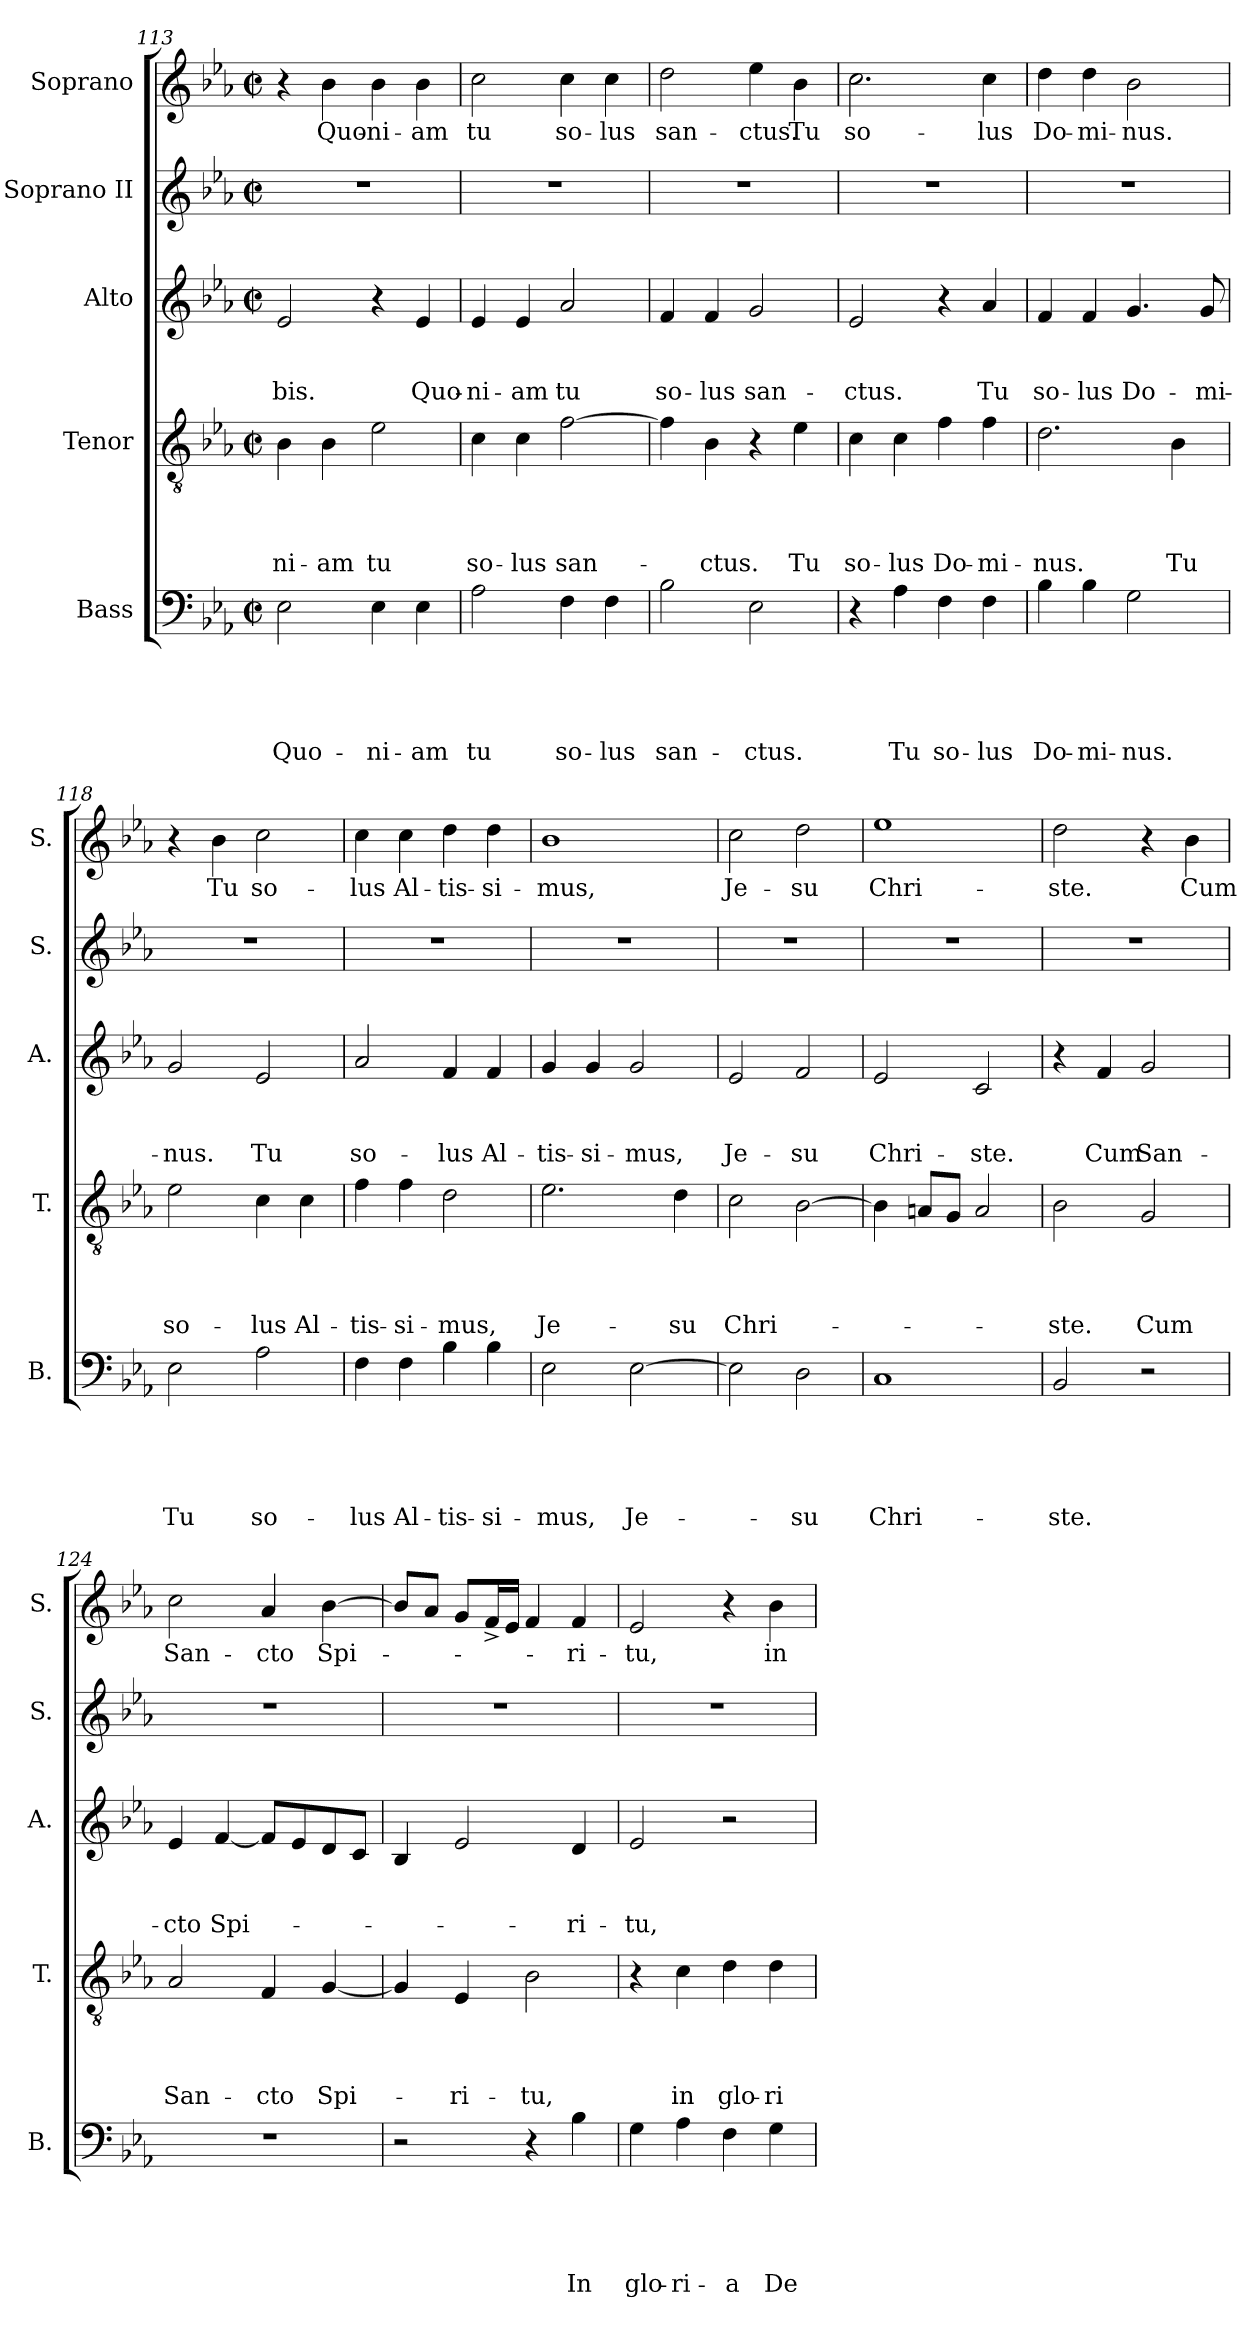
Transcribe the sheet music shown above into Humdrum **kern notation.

**kern	**text	**text	**text	**text	**text	**kern	**text	**text	**text	**text	**kern	**text	**text	**text	**kern	**kern	**text
*part5	*part5	*part5	*part5	*part5	*part5	*part4	*part4	*part4	*part4	*part4	*part3	*part3	*part3	*part3	*part2	*part1	*part1
*staff5	*staff5	*staff5	*staff5	*staff5	*staff5	*staff4	*staff4	*staff4	*staff4	*staff4	*staff3	*staff3	*staff3	*staff3	*staff2	*staff1	*staff1
*I"Bass	*	*	*	*	*	*I"Tenor	*	*	*	*	*I"Alto	*	*	*	*I"Soprano II	*I"Soprano	*
*I'B.	*	*	*	*	*	*I'T.	*	*	*	*	*I'A.	*	*	*	*I'S.	*I'S.	*
*clefF4	*	*	*	*	*	*clefGv2	*	*	*	*	*clefG2	*	*	*	*clefG2	*clefG2	*
*k[b-e-a-]	*	*	*	*	*	*k[b-e-a-]	*	*	*	*	*k[b-e-a-]	*	*	*	*k[b-e-a-]	*k[b-e-a-]	*
*E-:	*	*	*	*	*	*E-:	*	*	*	*	*E-:	*	*	*	*E-:	*E-:	*
*M2/2	*	*	*	*	*	*M2/2	*	*	*	*	*M2/2	*	*	*	*M2/2	*M2/2	*
*met(c|)	*	*	*	*	*	*met(c|)	*	*	*	*	*met(c|)	*	*	*	*met(c|)	*met(c|)	*
=113	=113	=113	=113	=113	=113	=113	=113	=113	=113	=113	=113	=113	=113	=113	=113	=113	=113
!	!	!	!	!	!LO:LY:b	!	!	!	!	!LO:LY:b	!	!	!	!LO:LY:b	!	!	!
2E-\	.	.	.	.	Quo-	4B-\	.	.	.	-ni-	2e-/	.	.	-bis.	1r	4r	.
!	!	!	!	!	!	!	!	!	!	!LO:LY:b	!	!	!	!	!	!	!LO:LY:b
.	.	.	.	.	.	4B-\	.	.	.	-am	.	.	.	.	.	4b-\	Quo-
!	!	!	!	!	!LO:LY:b	!	!	!	!	!LO:LY:b	!	!	!	!	!	!	!LO:LY:b:rj
4E-\	.	.	.	.	-ni-	2e-\	.	.	.	tu	4r	.	.	.	.	4b-\	-ni-
!	!	!	!	!	!LO:LY:b	!	!	!	!	!	!	!	!	!LO:LY:b	!	!	!LO:LY:b
4E-\	.	.	.	.	-am	.	.	.	.	.	4e-/	.	.	Quo-	.	4b-\	-am
=114	=114	=114	=114	=114	=114	=114	=114	=114	=114	=114	=114	=114	=114	=114	=114	=114	=114
!	!	!	!	!	!LO:LY:b	!	!	!	!	!LO:LY:b	!	!	!	!LO:LY:b	!	!	!LO:LY:b
2A-\	.	.	.	.	tu	4c\	.	.	.	so-	4e-/	.	.	-ni-	1r	2cc\	tu
!	!	!	!	!	!	!	!	!	!	!LO:LY:b	!	!	!	!LO:LY:b	!	!	!
.	.	.	.	.	.	4c\	.	.	.	-lus	4e-/	.	.	-am	.	.	.
!	!	!	!	!	!LO:LY:b	!	!	!	!	!LO:LY:b	!	!	!	!LO:LY:b	!	!	!LO:LY:b
4F\	.	.	.	.	so-	[>2f\	.	.	.	san-	2a-/	.	.	tu	.	4cc\	so-
!	!	!	!	!	!LO:LY:b	!	!	!	!	!	!	!	!	!	!	!	!LO:LY:b
4F\	.	.	.	.	-lus	.	.	.	.	.	.	.	.	.	.	4cc\	-lus
=115	=115	=115	=115	=115	=115	=115	=115	=115	=115	=115	=115	=115	=115	=115	=115	=115	=115
!	!	!	!	!	!LO:LY:b	!	!	!	!	!	!	!	!	!LO:LY:b	!	!	!LO:LY:b
2B-\	.	.	.	.	san-	4f\]	.	.	.	.	4f/	.	.	so-	1r	2dd\	san-
!	!	!	!	!	!	!	!	!	!	!LO:LY:b	!	!	!	!LO:LY:b	!	!	!
.	.	.	.	.	.	4B-\	.	.	.	-ctus.	4f/	.	.	-lus	.	.	.
!	!	!	!	!	!LO:LY:b	!	!	!	!	!	!	!	!	!LO:LY:b	!	!	!LO:LY:b
2E-\	.	.	.	.	-ctus.	4r	.	.	.	.	2g/	.	.	san-	.	4ee-\	-ctus.
!	!	!	!	!	!	!	!	!	!	!LO:LY:b	!	!	!	!	!	!	!LO:LY:b
.	.	.	.	.	.	4e-\	.	.	.	Tu	.	.	.	.	.	4b-\	Tu
=116	=116	=116	=116	=116	=116	=116	=116	=116	=116	=116	=116	=116	=116	=116	=116	=116	=116
!	!	!	!	!	!	!	!	!	!	!LO:LY:b	!	!	!	!LO:LY:b	!	!	!LO:LY:b
4r	.	.	.	.	.	4c\	.	.	.	so-	2e-/	.	.	-ctus.	1r	2.cc\	so-
!	!	!	!	!	!LO:LY:b	!	!	!	!	!LO:LY:b	!	!	!	!	!	!	!
4A-\	.	.	.	.	Tu	4c\	.	.	.	-lus	.	.	.	.	.	.	.
!	!	!	!	!	!LO:LY:b	!	!	!	!	!LO:LY:b	!	!	!	!	!	!	!
4F\	.	.	.	.	so-	4f\	.	.	.	Do-	4r	.	.	.	.	.	.
!	!	!	!	!	!LO:LY:b	!	!	!	!	!LO:LY:b	!	!	!	!LO:LY:b	!	!	!LO:LY:b
4F\	.	.	.	.	-lus	4f\	.	.	.	-mi-	4a-/	.	.	Tu	.	4cc\	-lus
!!LO:LB:g=z
=117	=117	=117	=117	=117	=117	=117	=117	=117	=117	=117	=117	=117	=117	=117	=117	=117	=117
!	!	!	!	!	!LO:LY:b	!	!	!	!	!LO:LY:b	!	!	!	!LO:LY:b	!	!	!LO:LY:b
4B-\	.	.	.	.	Do-	2.d\	.	.	.	-nus.	4f/	.	.	so-	1r	4dd\	Do-
!	!	!	!	!	!LO:LY:b	!	!	!	!	!	!	!	!	!LO:LY:b	!	!	!LO:LY:b
4B-\	.	.	.	.	-mi-	.	.	.	.	.	4f/	.	.	-lus	.	4dd\	-mi-
!	!	!	!	!	!LO:LY:b	!	!	!	!	!	!	!	!	!LO:LY:b	!	!	!LO:LY:b
2G\	.	.	.	.	-nus.	.	.	.	.	.	4.g/	.	.	Do-	.	2b-\	-nus.
!	!	!	!	!	!	!	!	!	!	!LO:LY:b	!	!	!	!	!	!	!
.	.	.	.	.	.	4B-\	.	.	.	Tu	.	.	.	.	.	.	.
!	!	!	!	!	!	!	!	!	!	!	!	!	!	!LO:LY:b	!	!	!
.	.	.	.	.	.	.	.	.	.	.	8g/	.	.	-mi-	.	.	.
=118	=118	=118	=118	=118	=118	=118	=118	=118	=118	=118	=118	=118	=118	=118	=118	=118	=118
!	!	!	!	!	!LO:LY:b	!	!	!	!	!LO:LY:b	!	!	!	!LO:LY:b	!	!	!
2E-\	.	.	.	.	Tu	2e-\	.	.	.	so-	2g/	.	.	-nus.	1r	4r	.
!	!	!	!	!	!	!	!	!	!	!	!	!	!	!	!	!	!LO:LY:b
.	.	.	.	.	.	.	.	.	.	.	.	.	.	.	.	4b-\	Tu
!	!	!	!	!	!LO:LY:b	!	!	!	!	!LO:LY:b	!	!	!	!LO:LY:b	!	!	!LO:LY:b
2A-\	.	.	.	.	so-	4c\	.	.	.	-lus	2e-/	.	.	Tu	.	2cc\	so-
!	!	!	!	!	!	!	!	!	!	!LO:LY:b	!	!	!	!	!	!	!
.	.	.	.	.	.	4c\	.	.	.	Al-	.	.	.	.	.	.	.
=119	=119	=119	=119	=119	=119	=119	=119	=119	=119	=119	=119	=119	=119	=119	=119	=119	=119
!	!	!	!	!	!LO:LY:b	!	!	!	!	!LO:LY:b	!	!	!	!LO:LY:b	!	!	!LO:LY:b
4F\	.	.	.	.	-lus	4f\	.	.	.	-tis-	2a-/	.	.	so-	1r	4cc\	-lus
!	!	!	!	!	!LO:LY:b	!	!	!	!	!LO:LY:b	!	!	!	!	!	!	!LO:LY:b
4F\	.	.	.	.	Al-	4f\	.	.	.	-si-	.	.	.	.	.	4cc\	Al-
!	!	!	!	!	!LO:LY:b	!	!	!	!	!LO:LY:b	!	!	!	!LO:LY:b	!	!	!LO:LY:b
4B-\	.	.	.	.	-tis-	2d\	.	.	.	-mus,	4f/	.	.	-lus	.	4dd\	-tis-
!	!	!	!	!	!LO:LY:b	!	!	!	!	!	!	!	!	!LO:LY:b	!	!	!LO:LY:b
4B-\	.	.	.	.	-si-	.	.	.	.	.	4f/	.	.	Al-	.	4dd\	-si-
=120	=120	=120	=120	=120	=120	=120	=120	=120	=120	=120	=120	=120	=120	=120	=120	=120	=120
!	!	!	!	!	!LO:LY:b	!	!	!	!	!LO:LY:b	!	!	!	!LO:LY:b	!	!	!LO:LY:b
2E-\	.	.	.	.	-mus,	2.e-\	.	.	.	Je-	4g/	.	.	-tis-	1r	1b-	-mus,
!	!	!	!	!	!	!	!	!	!	!	!	!	!	!LO:LY:b	!	!	!
.	.	.	.	.	.	.	.	.	.	.	4g/	.	.	-si-	.	.	.
!	!	!	!	!	!LO:LY:b	!	!	!	!	!	!	!	!	!LO:LY:b	!	!	!
[>2E-\	.	.	.	.	Je-	.	.	.	.	.	2g/	.	.	-mus,	.	.	.
!	!	!	!	!	!	!	!	!	!	!LO:LY:b	!	!	!	!	!	!	!
.	.	.	.	.	.	4d\	.	.	.	-su	.	.	.	.	.	.	.
=121	=121	=121	=121	=121	=121	=121	=121	=121	=121	=121	=121	=121	=121	=121	=121	=121	=121
!	!	!	!	!	!	!	!	!	!	!LO:LY:b	!	!	!	!LO:LY:b	!	!	!LO:LY:b
2E-\]	.	.	.	.	.	2c\	.	.	.	Chri-	2e-/	.	.	Je-	1r	2cc\	Je-
!	!	!	!	!	!LO:LY:b	!	!	!	!	!	!	!	!	!LO:LY:b	!	!	!LO:LY:b
2D\	.	.	.	.	-su	[>2B-\	.	.	.	.	2f/	.	.	-su	.	2dd\	-su
!!LO:PB:g=z
=122	=122	=122	=122	=122	=122	=122	=122	=122	=122	=122	=122	=122	=122	=122	=122	=122	=122
!	!	!	!	!	!LO:LY:b	!	!	!	!	!	!	!	!	!LO:LY:b	!	!	!LO:LY:b
1C	.	.	.	.	Chri-	4B-\]	.	.	.	.	2e-/	.	.	Chri-	1r	1ee-	Chri-
.	.	.	.	.	.	8An/L	.	.	.	.	.	.	.	.	.	.	.
.	.	.	.	.	.	8G/J	.	.	.	.	.	.	.	.	.	.	.
!	!	!	!	!	!	!	!	!	!	!	!	!	!	!LO:LY:b	!	!	!
.	.	.	.	.	.	2A/	.	.	.	.	2c/	.	.	-ste.	.	.	.
=123	=123	=123	=123	=123	=123	=123	=123	=123	=123	=123	=123	=123	=123	=123	=123	=123	=123
!	!	!	!	!	!LO:LY:b	!	!	!	!	!LO:LY:b	!	!	!	!	!	!	!LO:LY:b
2BB-/	.	.	.	.	-ste.	2B-\	.	.	.	-ste.	4r	.	.	.	1r	2dd\	-ste.
!	!	!	!	!	!	!	!	!	!	!	!	!	!	!LO:LY:b	!	!	!
.	.	.	.	.	.	.	.	.	.	.	4f/	.	.	Cum	.	.	.
!	!	!	!	!	!	!	!	!	!	!LO:LY:b	!	!	!	!LO:LY:b	!	!	!
2r	.	.	.	.	.	2G/	.	.	.	Cum	2g/	.	.	San-	.	4r	.
!	!	!	!	!	!	!	!	!	!	!	!	!	!	!	!	!	!LO:LY:b
.	.	.	.	.	.	.	.	.	.	.	.	.	.	.	.	4b-\	Cum
=124	=124	=124	=124	=124	=124	=124	=124	=124	=124	=124	=124	=124	=124	=124	=124	=124	=124
!	!	!	!	!	!	!	!	!	!	!LO:LY:b	!	!	!	!LO:LY:b	!	!	!LO:LY:b
1r	.	.	.	.	.	2A-/	.	.	.	San-	4e-/	.	.	-cto	1r	2cc\	San-
!	!	!	!	!	!	!	!	!	!	!	!	!	!	!LO:LY:b	!	!	!
.	.	.	.	.	.	.	.	.	.	.	[<4f/	.	.	Spi-	.	.	.
!	!	!	!	!	!	!	!	!	!	!LO:LY:b	!	!	!	!	!	!	!LO:LY:b
.	.	.	.	.	.	4F/	.	.	.	-cto	8f/L]	.	.	.	.	4a-/	-cto
.	.	.	.	.	.	.	.	.	.	.	8e-/	.	.	.	.	.	.
!	!	!	!	!	!	!	!	!	!	!LO:LY:b	!	!	!	!	!	!	!LO:LY:b
.	.	.	.	.	.	[<4G/	.	.	.	Spi-	8d/	.	.	.	.	[>4b-\	Spi-
.	.	.	.	.	.	.	.	.	.	.	8c/J	.	.	.	.	.	.
=125	=125	=125	=125	=125	=125	=125	=125	=125	=125	=125	=125	=125	=125	=125	=125	=125	=125
2r	.	.	.	.	.	4G/]	.	.	.	.	4B-/	.	.	.	1r	8b-/L]	.
.	.	.	.	.	.	.	.	.	.	.	.	.	.	.	.	8a-/J	.
!	!	!	!	!	!	!	!	!	!	!LO:LY:b	!	!	!	!	!	!	!
.	.	.	.	.	.	4E-/	.	.	.	-ri-	2e-/	.	.	.	.	8g/L	.
.	.	.	.	.	.	.	.	.	.	.	.	.	.	.	.	16f^</L	.
.	.	.	.	.	.	.	.	.	.	.	.	.	.	.	.	16e-/JJ	.
!	!	!	!	!	!	!	!	!	!	!LO:LY:b	!	!	!	!	!	!	!
4r	.	.	.	.	.	2B-\	.	.	.	-tu,	.	.	.	.	.	4f/	.
!	!	!	!	!	!LO:LY:b	!	!	!	!	!	!	!	!	!LO:LY:b	!	!	!LO:LY:b
4B-\	.	.	.	.	In	.	.	.	.	.	4d/	.	.	-ri-	.	4f/	-ri-
=126	=126	=126	=126	=126	=126	=126	=126	=126	=126	=126	=126	=126	=126	=126	=126	=126	=126
!	!	!	!	!	!LO:LY:b	!	!	!	!	!	!	!	!	!LO:LY:b	!	!	!LO:LY:b
4G\	.	.	.	.	glo-	4r	.	.	.	.	2e-/	.	.	-tu,	1r	2e-/	-tu,
!	!	!	!	!	!LO:LY:b	!	!	!	!	!LO:LY:b	!	!	!	!	!	!	!
4A-\	.	.	.	.	-ri-	4c\	.	.	.	in	.	.	.	.	.	.	.
!	!	!	!	!	!LO:LY:b	!	!	!	!	!LO:LY:b	!	!	!	!	!	!	!
4F\	.	.	.	.	-a	4d\	.	.	.	glo-	2r	.	.	.	.	4r	.
!	!	!	!	!	!LO:LY:b	!	!	!	!	!LO:LY:b	!	!	!	!	!	!	!LO:LY:b
4G\	.	.	.	.	De-	4d\	.	.	.	-ri-	.	.	.	.	.	4b-\	in
=	=	=	=	=	=	=	=	=	=	=	=	=	=	=	=	=	=
*-	*-	*-	*-	*-	*-	*-	*-	*-	*-	*-	*-	*-	*-	*-	*-	*-	*-
